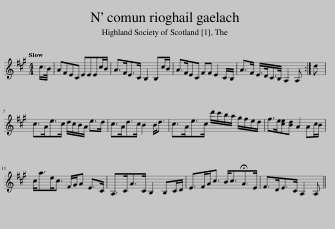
X:1
L:1/8
Q:1/4=120
M:4/4
I:linebreak $
K:A
V:1 treble
V:1
 c/>B/ | AFEC EEEc/B/ | A>FE>C B,2 B,c/B/ | A>FEC FF E2 C/B,/ | A>F E/>D/C/>B,/ A,2 A, :| %5
 d |$ c>Ae>c d/c/B/A/ e>d | c>Ad>c B2 B<d | c>Ae>c d'/c'/b/a/ g/f/e/d/ | f>e[ce][Bd] A2 Ac/B/ |$ %10
 c<ae<c F/G/A E>C | A,>CA>C B,2 B,C/D/ | E>FA<c B<c!fermata!A>E | F>DE>C A,2 A, || %14
